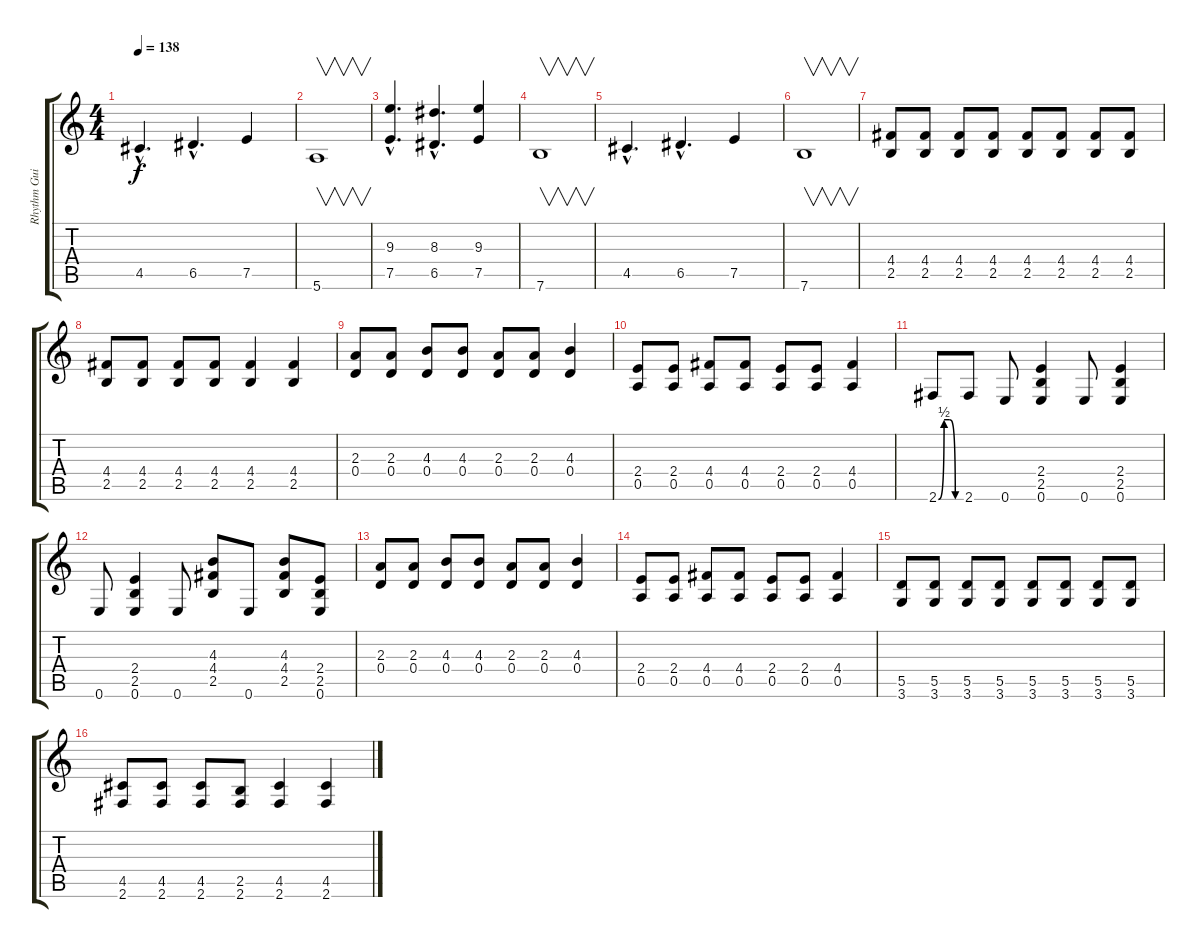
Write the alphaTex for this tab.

\track ("Rhythm Guitar II" "Rhythm Gui") {instrument distortionguitar}
\staff {score tabs}
\tuning (E4 B3 G3 D3 A2 E2) {hide}
\ts (4 4)
\tempo 138
\clef g2
\ks c
4.5{hac}.4{d dy f} 6.5{hac}.4{d} 7.5.4 |
5.6.1{v} |
(9.3{hac} 7.5{hac}).4{d} (8.3{hac} 6.5{hac}).4{d} (9.3 7.5).4 |
7.6.1{v} |
4.5{hac}.4{d} 6.5{hac}.4{d} 7.5.4 |
7.6.1{v} |
(4.4 2.5).8 (4.4 2.5).8 (4.4 2.5).8 (4.4 2.5).8 (4.4 2.5).8 (4.4 2.5).8 (4.4 2.5).8 (4.4 2.5).8 |
(4.4 2.5).8 (4.4 2.5).8 (4.4 2.5).8 (4.4 2.5).8 (4.4 2.5).4 (4.4 2.5).4 |
(2.3 0.4).8 (2.3 0.4).8 (4.3 0.4).8 (4.3 0.4).8 (2.3 0.4).8 (2.3 0.4).8 (4.3 0.4).4 |
(2.4 0.5).8 (2.4 0.5).8 (4.4 0.5).8 (4.4 0.5).8 (2.4 0.5).8 (2.4 0.5).8 (4.4 0.5).4 |
2.6{be (custom 0 0 15 2 30 2 45 0 60 0)}.8 2.6.8 0.6.8 (2.4 2.5 0.6).4 0.6.8 (2.4 2.5 0.6).4 |
0.6.8 (2.4 2.5 0.6).4 0.6.8 (4.3 4.4 2.5).8 0.6.8 (4.3 4.4 2.5).8 (2.4 2.5 0.6).8 |
(2.3 0.4).8 (2.3 0.4).8 (4.3 0.4).8 (4.3 0.4).8 (2.3 0.4).8 (2.3 0.4).8 (4.3 0.4).4 |
(2.4 0.5).8 (2.4 0.5).8 (4.4 0.5).8 (4.4 0.5).8 (2.4 0.5).8 (2.4 0.5).8 (4.4 0.5).4 |
(5.5 3.6).8 (5.5 3.6).8 (5.5 3.6).8 (5.5 3.6).8 (5.5 3.6).8 (5.5 3.6).8 (5.5 3.6).8 (5.5 3.6).8 |
(4.5 2.6).8 (4.5 2.6).8 (4.5 2.6).8 (2.5 2.6).8 (4.5 2.6).4 (4.5 2.6).4
